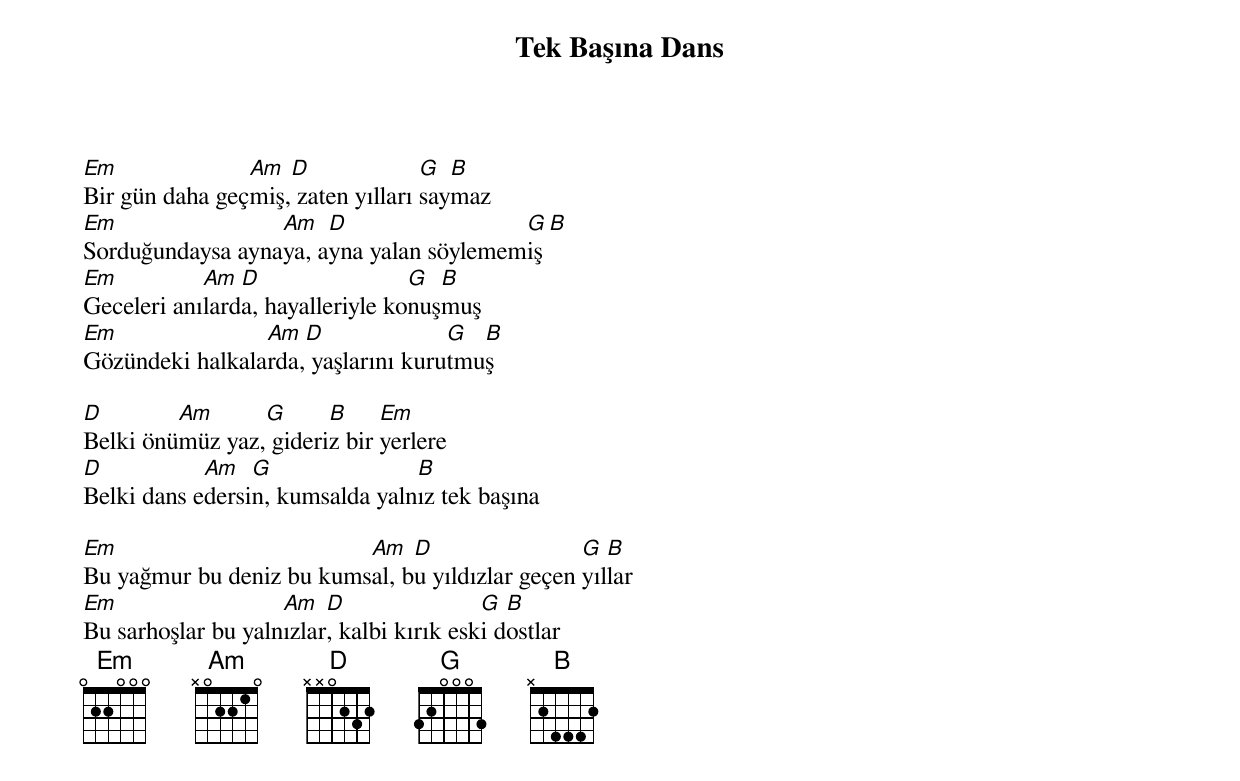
{title: Tek Başına Dans}
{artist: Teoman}

Em              Am  D              G  B
Bir gün daha geçmiş, zaten yılları saymaz
Em                Am   D                 G  B
Sorduğundaysa aynaya, ayna yalan söylememiş
Em          Am  D                 G  B
Geceleri anılarda, hayalleriyle konuşmuş
Em               Am  D              G  B
Gözündeki halkalarda, yaşlarını kurutmuş

D        Am      G      B     Em
Belki önümüz yaz, gideriz bir yerlere
D           Am   G               B
Belki dans edersin, kumsalda yalnız tek başına

Em                        Am   D                 G  B
Bu yağmur bu deniz bu kumsal, bu yıldızlar geçen yıllar
Em                  Am   D                G  B
Bu sarhoşlar bu yalnızlar, kalbi kırık eski dostlar
